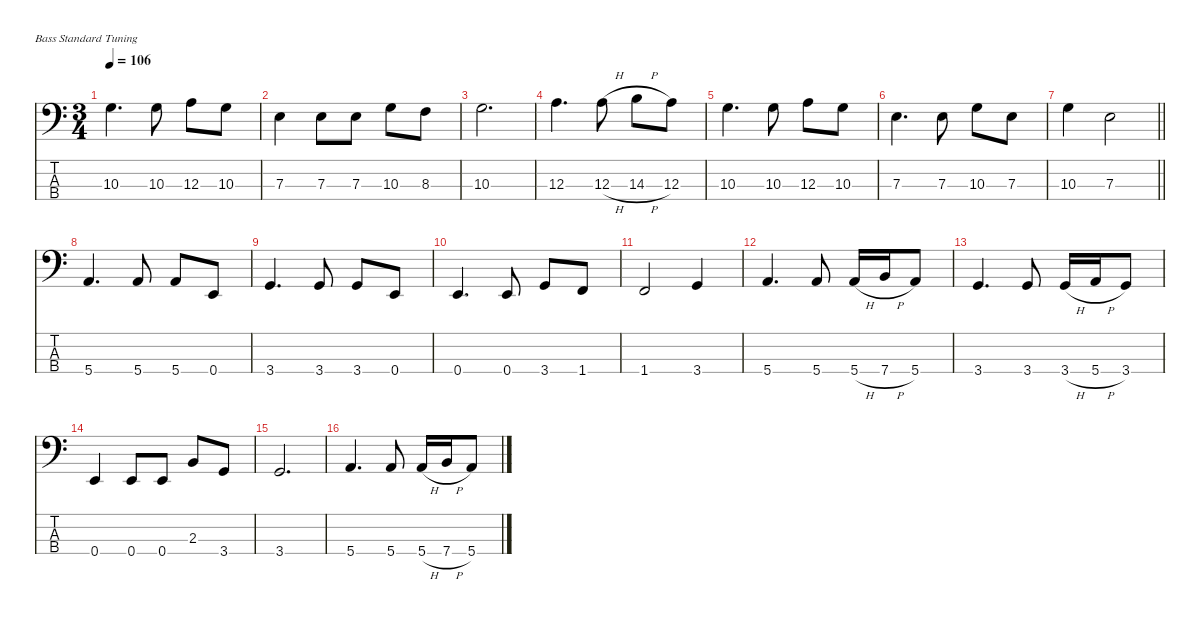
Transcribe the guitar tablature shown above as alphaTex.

\defaultSystemsLayout 4
\hideDynamics
\bracketExtendMode nobrackets
\singleTrackTrackNamePolicy hidden
\multiTrackTrackNamePolicy hidden
\otherSystemsTrackNameOrientation horizontal
\track ("Jason  Newsted" "el.bs.") {defaultSystemsLayout 8 instrument electricbasspick}
\staff {score tabs}
\tuning (G2 D2 A1 E1)
\ts (3 4)
\tempo 106
\clef f4
\ks c
10.3.4{d dy f beam Down} 10.3.8{beam Down} 12.3.8{beam Down} 10.3.8{beam Down} |
7.3.4{beam Down} 7.3.8{beam Down} 7.3.8{beam Down} 10.3.8{beam Down} 8.3.8{beam Down} |
10.3.2{d beam Down} |
12.3.4{d beam Down} 12.3{h}.8{beam Down} 14.3{h}.8{beam Down} 12.3.8{beam Down} |
10.3.4{d beam Down} 10.3.8{beam Down} 12.3.8{beam Down} 10.3.8{beam Down} |
7.3.4{d beam Down} 7.3.8{beam Down} 10.3.8{beam Down} 7.3.8{beam Down} |
\barLineRight lightlight
10.3.4{beam Down} 7.3.2{beam Down} |
5.4.4{d beam Up} 5.4.8{beam Up} 5.4.8{beam Up} 0.4.8{beam Up} |
3.4.4{d beam Up} 3.4.8{beam Up} 3.4.8{beam Up} 0.4.8{beam Up} |
0.4.4{d beam Up} 0.4.8{beam Up} 3.4.8{beam Up} 1.4.8{beam Up} |
1.4.2{beam Up} 3.4.4{beam Up} |
5.4.4{d beam Up} 5.4.8{beam Up} 5.4{h}.16{beam Up} 7.4{h}.16{beam Up} 5.4.8{beam Up} |
3.4.4{d beam Up} 3.4.8{beam Up} 3.4{h}.16{beam Up} 5.4{h}.16{beam Up} 3.4.8{beam Up} |
0.4.4{beam Up} 0.4.8{beam Up} 0.4.8{beam Up} 2.3.8{beam Up} 3.4.8{beam Up} |
3.4.2{d beam Up} |
5.4.4{d beam Up} 5.4.8{beam Up} 5.4{h}.16{beam Up} 7.4{h}.16{beam Up} 5.4.8{beam Up}
